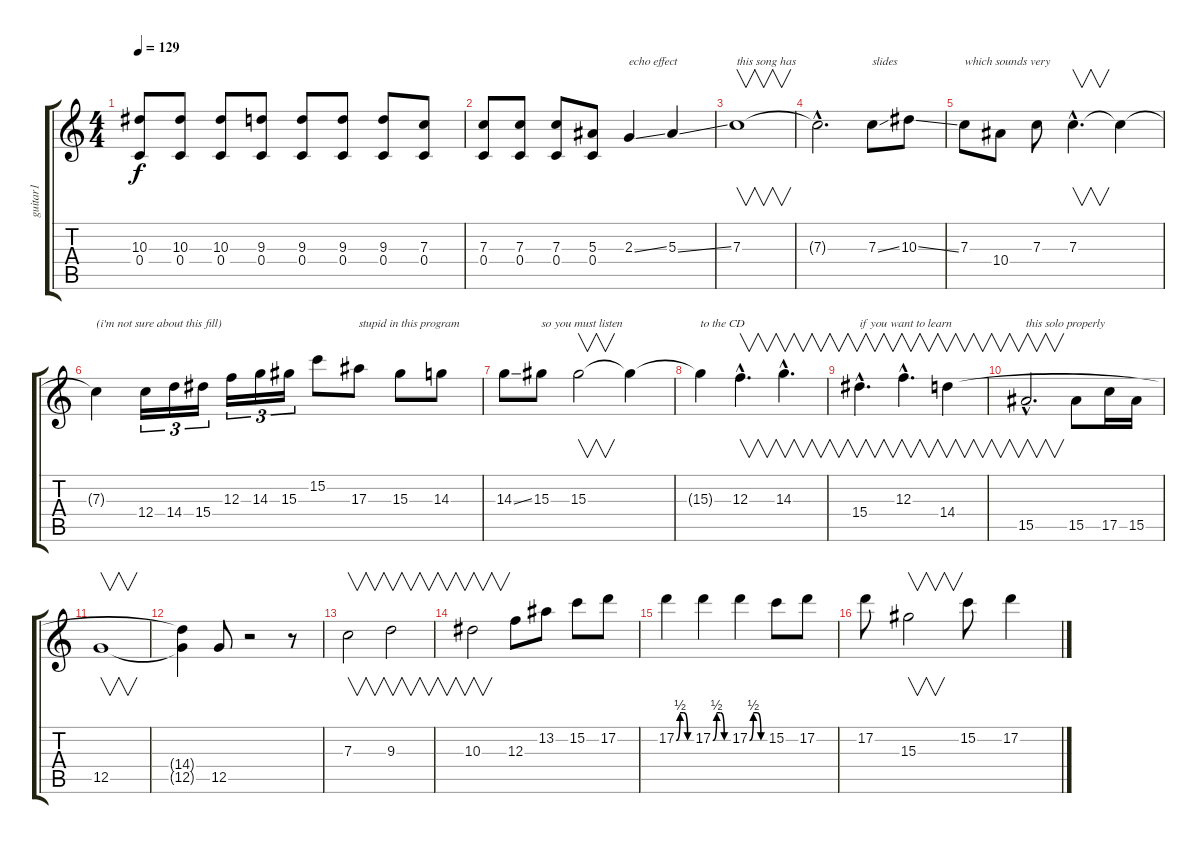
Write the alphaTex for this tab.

\track ("guitar1" "guitar1") {instrument overdrivenguitar}
\staff {score tabs}
\tuning (D4 A3 F3 C3 G2 D2) {hide}
\ts (4 4)
\tempo 129
\clef g2
\ks c
(10.3 0.4).8{dy f} (10.3 0.4).8 (10.3 0.4).8 (9.3 0.4).8 (9.3 0.4).8 (9.3 0.4).8 (9.3 0.4).8 (7.3 0.4).8 |
(7.3 0.4).8 (7.3 0.4).8 (7.3 0.4).8 (5.3 0.4).8 2.3{ss}.4{txt "echo effect" volume 16 instrument lead2sawtooth} 5.3{ss}.4 |
7.3.1{v txt "this song has "} |
7.3{hac t}.2{d} 7.3{ss}.8{txt "slides"} 10.3{ss}.8 |
7.3.8{txt "which sounds very"} 10.4.8 7.3.8 7.3{hac}.4{v d} 7.3{t}.4 |
7.3{t}.4{txt "(i'm not sure about this fill)"} 12.4.16{tu (3 2)} 14.4.16{tu (3 2)} 15.4.16{tu (3 2)} 12.3.16{tu (3 2)} 14.3.16{tu (3 2)} 15.3.16{tu (3 2)} 15.2.8 17.3.8{txt "stupid in this program"} 15.3.8 14.3.8 |
14.3{ss}.8 15.3.8{txt "so you must listen"} 15.3.2{v} 15.3{t}.4 |
15.3{t}.4{txt "to the CD"} 12.3{hac}.4{v d} 14.3{hac}.4{v d} |
15.4{hac}.4{v d txt "if you want to learn"} 12.3{hac}.4{v d} 14.4.4{v} |
15.5{hac}.2{v d txt "this solo properly"} 15.5.8 17.5.16 15.5.16 |
12.5.1{v} |
(14.4{t} 12.5{t}).4 12.5.8 r.2 r.8 |
7.3.2{v} 9.3.2{v} |
10.3.2{v} 12.3.8 13.2.8 15.2.8 17.2.8 |
17.2{be (custom 0 0 15 2 30 2 45 0 60 0)}.4 17.2{be (custom 0 0 15 2 30 2 45 0 60 0)}.4 17.2{be (custom 0 0 15 2 30 2 45 0 60 0)}.4 15.2.8 17.2.8 |
17.2.8 15.3.2{v} 15.2.8 17.2.4
